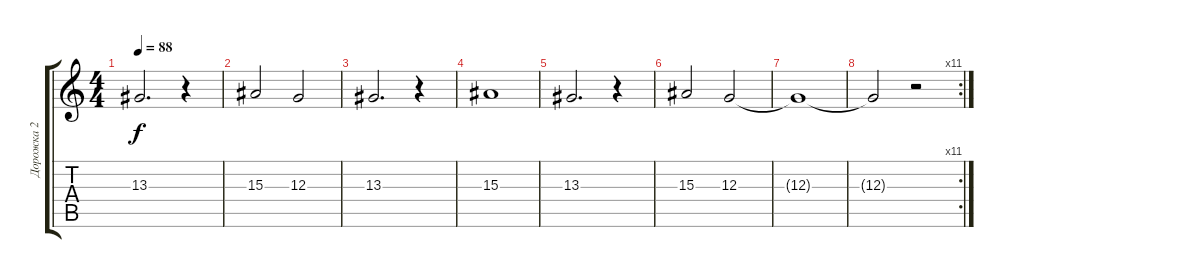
\track ("Дорожка 2" "Дорожка 2") {instrument pad1newage}
\staff {score tabs}
\tuning (E4 B3 G3 D3 A2 E2) {hide}
\ts (4 4)
\tempo 88
\clef g2
\ks c
13.3.2{d dy f} r.4 |
15.3.2 12.3.2 |
13.3.2{d} r.4 |
15.3.1 |
13.3.2{d} r.4 |
15.3.2 12.3.2 |
12.3{t}.1 |
\rc 11
12.3{t}.2 r.2
